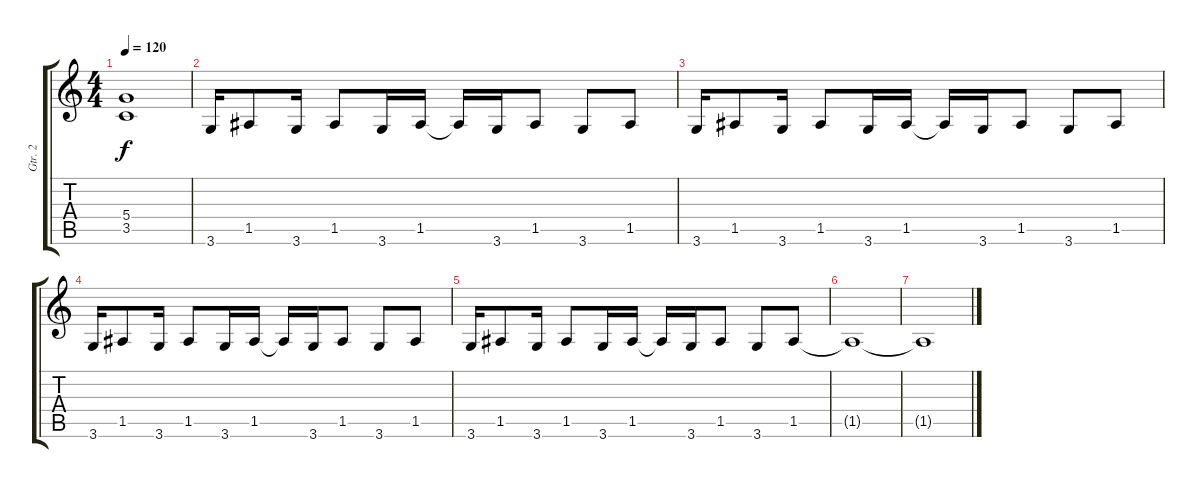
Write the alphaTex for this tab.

\track ("Gtr. 2" "Gtr. 2") {instrument overdrivenguitar}
\staff {score tabs}
\tuning (E4 B3 G3 D3 A2 E2) {hide}
\ts (4 4)
\tempo 120
\clef g2
\ks c
(5.4 3.5).1{dy f} |
3.6.16 1.5.8 3.6.16 1.5.8 3.6.16 1.5.16 1.5{t}.16 3.6.16 1.5.8 3.6.8 1.5.8 |
3.6.16 1.5.8 3.6.16 1.5.8 3.6.16 1.5.16 1.5{t}.16 3.6.16 1.5.8 3.6.8 1.5.8 |
3.6.16 1.5.8 3.6.16 1.5.8 3.6.16 1.5.16 1.5{t}.16 3.6.16 1.5.8 3.6.8 1.5.8 |
3.6.16 1.5.8 3.6.16 1.5.8 3.6.16 1.5.16 1.5{t}.16 3.6.16 1.5.8 3.6.8 1.5.8 |
1.5{t}.1 |
1.5{t}.1
